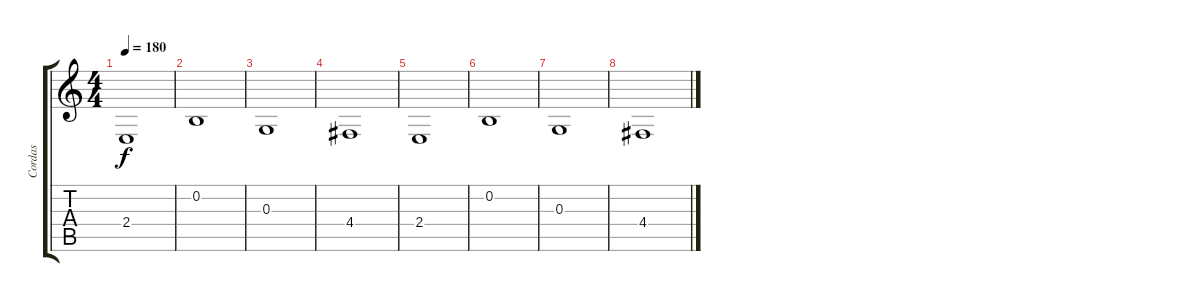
\track ("Cordas" "Cordas") {instrument stringensemble1}
\staff {score tabs}
\tuning (E4 B3 G3 D3 A2 E2) {hide}
\ts (4 4)
\tempo 180
\clef g2
\ks c
2.4.1{dy f} |
0.2.1 |
0.3.1 |
4.4.1 |
2.4.1 |
0.2.1 |
0.3.1 |
4.4.1
